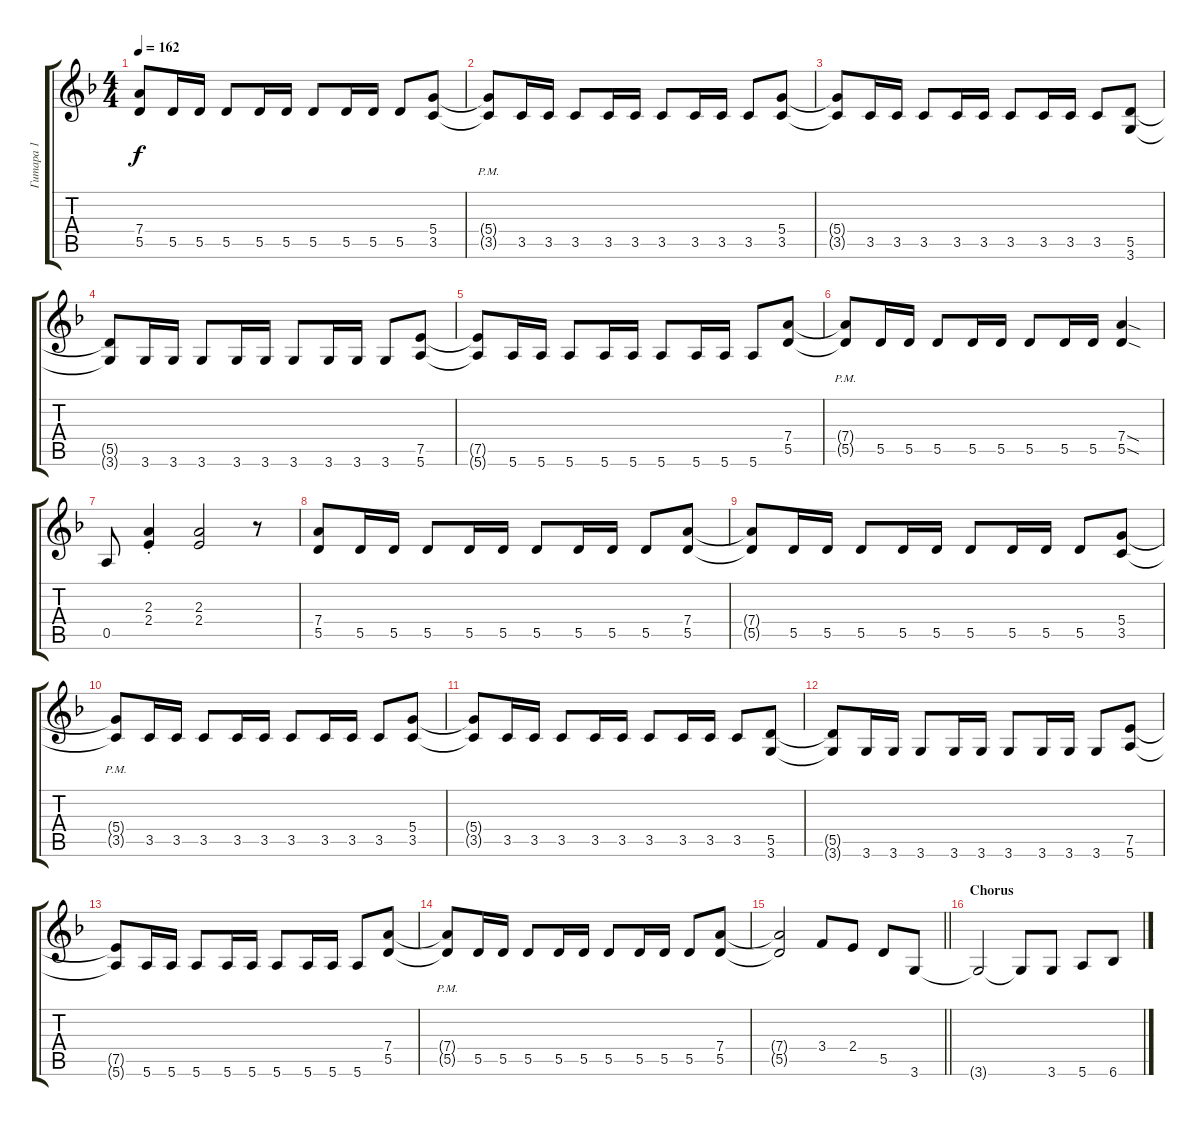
\track ("Гитара 1" "Гитара 1") {instrument distortionguitar}
\staff {score tabs}
\tuning (E4 B3 G3 D3 A2 E2) {hide}
\ts (4 4)
\tempo 162
\clef g2
\ks dminor
(7.4{t} 5.5{t}).8{dy f} 5.5.16 5.5.16 5.5.8 5.5.16 5.5.16 5.5.8 5.5.16 5.5.16 5.5.8 (5.4 3.5).8 |
(5.4{pm t} 3.5{pm t}).8 3.5.16 3.5.16 3.5.8 3.5.16 3.5.16 3.5.8 3.5.16 3.5.16 3.5.8 (5.4 3.5).8 |
(5.4{t} 3.5{t}).8 3.5.16 3.5.16 3.5.8 3.5.16 3.5.16 3.5.8 3.5.16 3.5.16 3.5.8 (5.5 3.6).8 |
(5.5{t} 3.6{t}).8 3.6.16 3.6.16 3.6.8 3.6.16 3.6.16 3.6.8 3.6.16 3.6.16 3.6.8 (7.5 5.6).8 |
(7.5{t} 5.6{t}).8 5.6.16 5.6.16 5.6.8 5.6.16 5.6.16 5.6.8 5.6.16 5.6.16 5.6.8 (7.4 5.5).8 |
(7.4{pm t} 5.5{pm t}).8 5.5.16 5.5.16 5.5.8 5.5.16 5.5.16 5.5.8 5.5.16 5.5.16 (7.4{sod} 5.5{sod}).4 |
0.5.8 (2.3{st} 2.4{st}).4 (2.3 2.4).2 r.8 |
(7.4 5.5).8 5.5.16 5.5.16 5.5.8 5.5.16 5.5.16 5.5.8 5.5.16 5.5.16 5.5.8 (7.4 5.5).8 |
(7.4{t} 5.5{t}).8 5.5.16 5.5.16 5.5.8 5.5.16 5.5.16 5.5.8 5.5.16 5.5.16 5.5.8 (5.4 3.5).8 |
(5.4{pm t} 3.5{pm t}).8 3.5.16 3.5.16 3.5.8 3.5.16 3.5.16 3.5.8 3.5.16 3.5.16 3.5.8 (5.4 3.5).8 |
(5.4{t} 3.5{t}).8 3.5.16 3.5.16 3.5.8 3.5.16 3.5.16 3.5.8 3.5.16 3.5.16 3.5.8 (5.5 3.6).8 |
(5.5{t} 3.6{t}).8 3.6.16 3.6.16 3.6.8 3.6.16 3.6.16 3.6.8 3.6.16 3.6.16 3.6.8 (7.5 5.6).8 |
(7.5{t} 5.6{t}).8 5.6.16 5.6.16 5.6.8 5.6.16 5.6.16 5.6.8 5.6.16 5.6.16 5.6.8 (7.4 5.5).8 |
(7.4{pm t} 5.5{pm t}).8 5.5.16 5.5.16 5.5.8 5.5.16 5.5.16 5.5.8 5.5.16 5.5.16 5.5.8 (7.4 5.5).8 |
\barLineRight lightlight
(7.4{t} 5.5{t}).2 3.4.8 2.4.8 5.5.8 3.6.8 |
\section ("" "Chorus")
3.6{t}.2 3.6{t}.8 3.6.8 5.6.8 6.6.8
